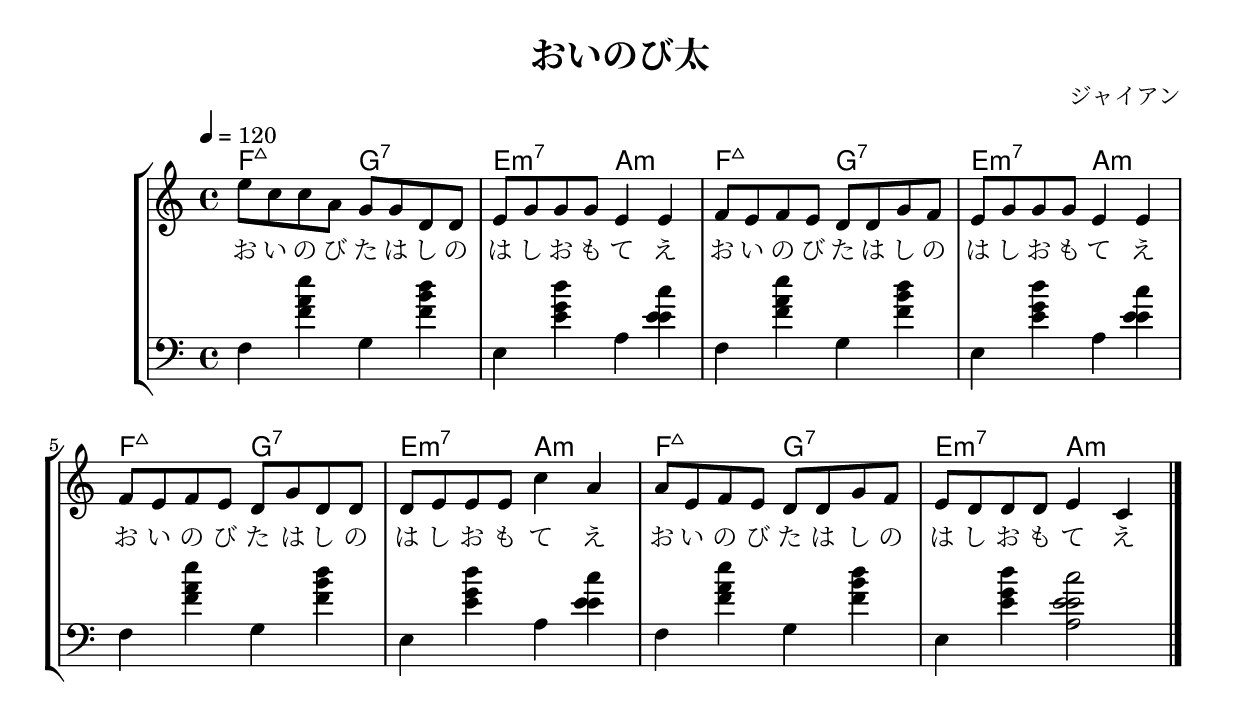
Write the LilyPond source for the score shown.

\version "2.12.1"

\header {
	title = \markup {おいのび太}
	composer = \markup \center-column {ジャイアン}
}

harmony = \chordmode {
	f2:maj7 g:7 e:min7 a:m f:maj7 g:7 e:min7 a:m f:maj7 g:7 e:min7 a:m f:maj7 g:7 e:min7 a:m 
}

melody = {
	\set Staff.midiInstrument = #"mmi0.42"
		\key c \major
	\tempo 4 = 120
 e''8  c''8  c''8  a'8  g'8  g'8  d'8  d'8 
	e'8  g'8  g'8  g'8  e'4  e'4 
	f'8  e'8  f'8  e'8  d'8  d'8  g'8  f'8 
	e'8  g'8  g'8  g'8  e'4  e'4 
	f'8  e'8  f'8  e'8  d'8  g'8  d'8  d'8 
	d'8  e'8  e'8  e'8  c''4  a'4 
	a'8  e'8  f'8  e'8  d'8  d'8  g'8  f'8 
	e'8  d'8  d'8  d'8  e'4  c'4
}

words = \lyricmode {
	お  い  の  び  た  は  し  の  は  し  お  も  て  え  お  い  の  び  た  は  し  の  は  し  お  も  て  え  お  い  の  び  た  は  し  の  は  し  お  も  て  え  お  い  の  び  た  は  し  の  は  し  お  も  て  え  
}

tempochange = {
	\tempo 4 = 120
	r1 | r1 | r1 | r1 | r1 | r1 | r1 | r1 \bar "|."
}

mainacc = {
	\clef bass
	\set Staff.midiInstrument = #"String Ensemble 1"
	\key c \major
	\tempo 4 = 120
	f4 <f' a' e''>4
	g4 <f' b' d''>4
	e4 <e' g' d''>4
	a4 <e' e' c''>4
	f4 <f' a' e''>4
	g4 <f' b' d''>4
	e4 <e' g' d''>4
	a4 <e' e' c''>4
	f4 <f' a' e''>4
	g4 <f' b' d''>4
	e4 <e' g' d''>4
	a4 <e' e' c''>4
	f4 <f' a' e''>4
	g4 <f' b' d''>4
	e4 <e' g' d''>4
	<a e' e' c''>2
	\bar "|."
}

subacc = {
	\clef bass
	\set Staff.midiInstrument = #"Acoustic grand"
	\key c \major
	\tempo 4 = 120
	r2
	r2
	r2
	r2
	r2
	r2
	r2
	r2
	r2
	r2
	r2
	r2
	r2
	r2
	r2
	r2
	\bar "|."
}

percA = {
	\drummode {
	r1 |r1 |r1 |r1 |r1 |r1 |r1 |r1 \bar "|."
	}
}

percB = {
	\drummode {
	r1 |r1 |r1 |r1 |r1 |r1 |r1 |r1 \bar "|."
	}
}

percC = {
	\drummode {
	r1 |r1 |r1 |r1 |r1 |r1 |r1 |r1 \bar "|."
	}
}

percD = {
	\drummode {
	r1 |r1 |r1 |r1 |r1 |r1 |r1 |r1 \bar "|."
	}
}

percE = {
	\drummode {
	r1 |r1 |r1 |r1 |r1 |r1 |r1 |r1 \bar "|."
	}
}

\score {
	<<
		\new StaffGroup <<
			\new ChordNames {\harmony}
			\new Voice = "melody" {\melody}
			\new Lyrics \lyricsto "melody" \words
			\new Staff = "mainacc" {\mainacc}
		>>
	>>
	\layout { }
}
